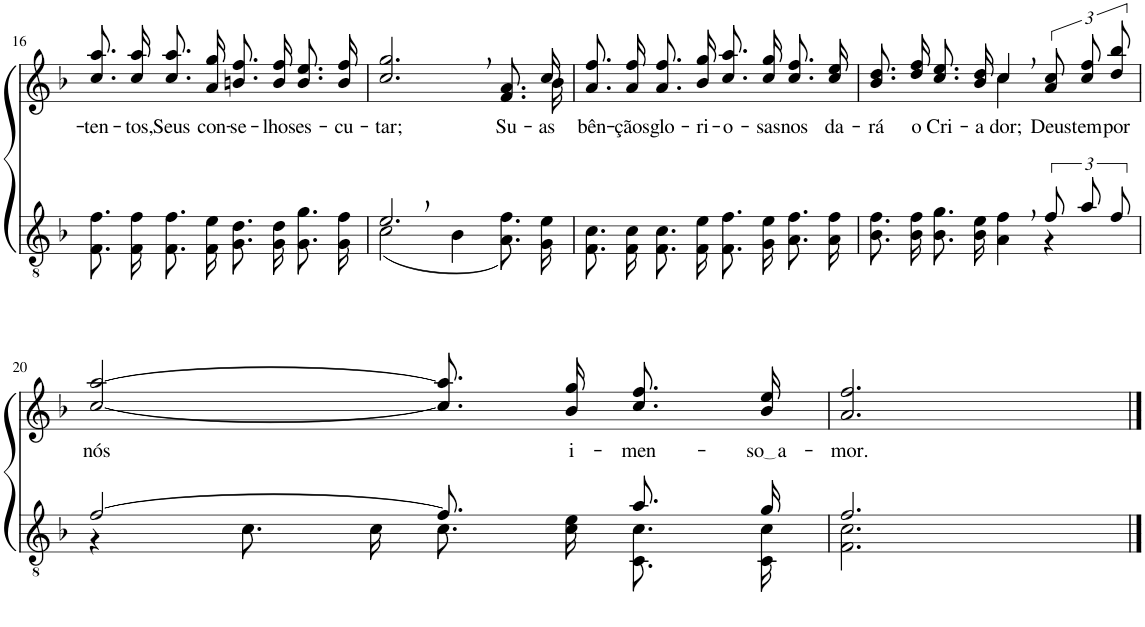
**kern	**kern	**text
*part2	*part1	*part1
*staff2	*staff1	*staff1
*I"Parte III e IV	*I"Parte I e II	*
!!LO:PB:g=z
*clefGv2	*clefG2	*
*Trd4c7	*Trd4c7	*
*k[b-]	*k[b-]	*
*M4/4	*M4/4	*
=16	=16	=16
!	!	!LO:LY:b
8.F\ 8.f\L	8.cc\ 8.aa\L	ten-
!	!	!LO:LY:b
16F\ 16f\Jk	16cc\ 16aa\Jk	tos,
!	!	!LO:LY:b
8.F\ 8.f\L	8.cc\ 8.aa\L	Seus
!	!	!LO:LY:b
16F\ 16e\Jk	16a\ 16gg\Jk	con-
!	!	!LO:LY:b
8.G\ 8.d\L	8.bn\ 8.ff\L	-se-
!	!	!LO:LY:b
16G\ 16d\Jk	16b\ 16ff\Jk	-lhos
!	!	!LO:LY:b
8.G\ 8.g\L	8.b\ 8.ee\L	es-
!	!	!LO:LY:b
16G\ 16f\Jk	16b\ 16ff\Jk	-cu-
=17	=17	=17
*^	*	*
!	!	!	!LO:LY:b
*	*	*^	*
2.e,/	(2c\	2.cc/, 2.gg/,	2...ryy	-tar;
.	4B-\	.	.	.
!	!	!	!	!LO:LY:b
4ryy	8.A\ 8.f\L)	8.f/ 8.a/L	.	Su-
!	!	!	!	!LO:LY:b
.	16G\ 16e\Jk	16cc/Jk	16b-\	-as
=18	=18	=18	=18	=18
!	!	!	!	!LO:LY:b
*v	*v	*	*	*
*	*v	*v	*
8.F/ 8.c/L	8.a\ 8.ff\L	bên-
!	!	!LO:LY:b
16F/ 16c/Jk	16a\ 16ff\Jk	-çãos
!	!	!LO:LY:b
8.F\ 8.c\L	8.a\ 8.ff\L	glo-
!	!	!LO:LY:b
16F\ 16e\Jk	16b-\ 16gg\Jk	-ri-
!	!	!LO:LY:b
8.F\ 8.f\L	8.cc\ 8.aa\L	-o-
!	!	!LO:LY:b
16G\ 16e\Jk	16cc\ 16gg\Jk	-sas
!	!	!LO:LY:b
8.A\ 8.f\L	8.cc\ 8.ff\L	nos
!	!	!LO:LY:b
16A\ 16f\Jk	16cc\ 16ee\Jk	da-
=19	=19	=19
*^	*	*
!	!	!	!LO:LY:b
*	*	*^	*
2.ryy	8.B-\ 8.f\L	8.b-\ 8.dd\L	2ryy	-rá
!	!	!	!	!LO:LY:b
.	16B-\ 16f\Jk	16dd\ 16ff\Jk	.	o
!	!	!	!	!LO:LY:b
.	8.B-\ 8.g\L	8.cc\ 8.ee\L	.	Cri-
!	!	!	!	!LO:LY:b
.	16B-\ 16e\Jk	16b-\ 16dd\Jk	.	-a-
!	!	!	!	!LO:LY:b
.	4A\ 4f\	4cc,/	4cc\	-dor;
!	!	!	!	!LO:LY:b
12f/L	4r	12a\ 12cc\L	4ryy	Deus
!	!	!	!	!LO:LY:b
12a/	.	12cc\ 12ff\	.	tem
!	!	!	!	!LO:LY:b
12f/J	.	12dd\ 12bb-\J	.	por
*	*	*v	*v	*
!!LO:LB:g=z
=20	=20	=20	=20
!	!	!	!LO:LY:b
[2f/	4r	[2cc/ [2aa/	nós
.	8.c\L	.	.
.	16c\Jk	.	.
8.f/]	8.c\L	8.cc]\ 8.aa]\L	.
!	!	!	!LO:LY:b
16ryy	16c\ 16e\Jk	16b-\ 16gg\Jk	i-
!	!	!	!LO:LY:b
8.a/L	8.C/ 8.c/L	8.cc\ 8.ff\L	-men-
!	!	!	!LO:LY:b
16g/Jk	16C/ 16c/Jk	16b-\ 16ee\Jk	so a
=21	=21	=21	=21
!	!	!	!LO:LY:b
2.f/	2.F\ 2.c\	2.a/ 2.ff/	-mor.
*v	*v	*	*
==	==	==
*-	*-	*-
